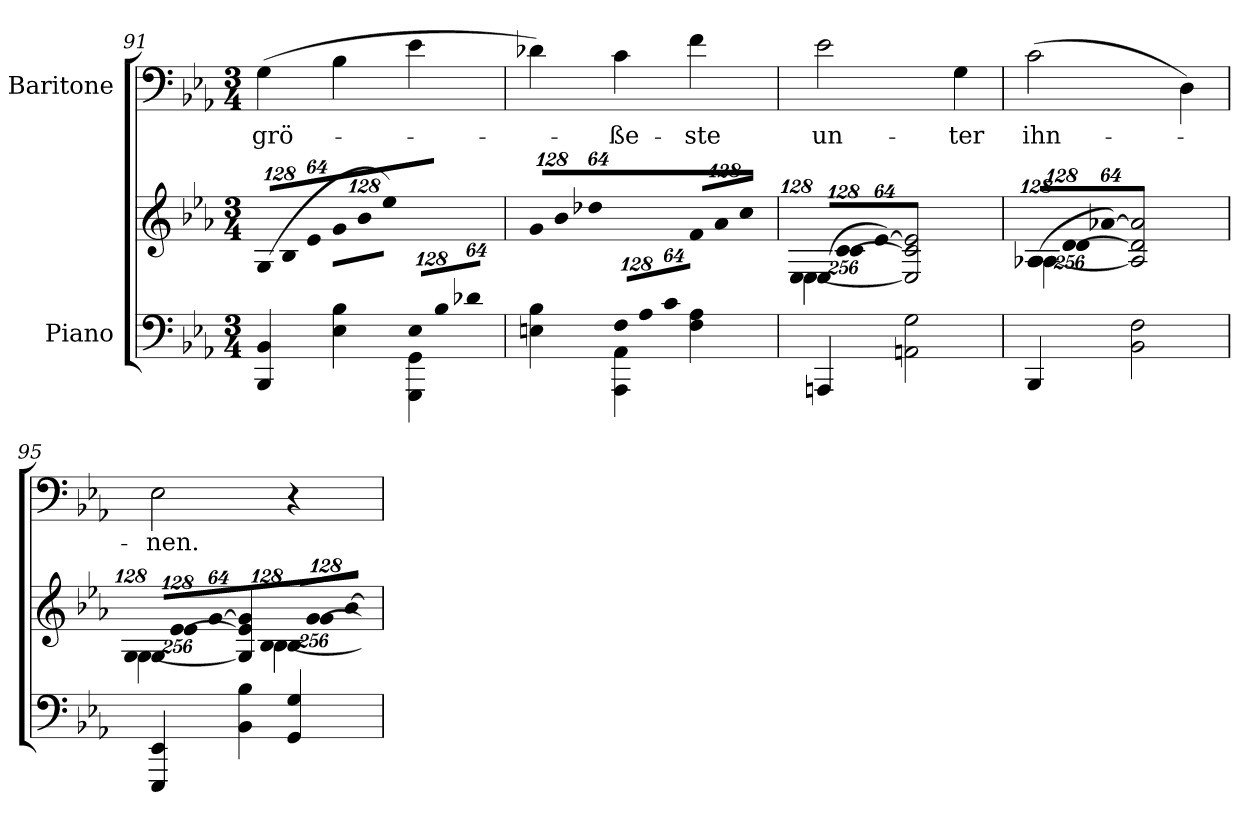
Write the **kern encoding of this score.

**kern	**kern	**kern	**text
*part2	*part2	*part1	*part1
*staff3	*staff2	*staff1	*staff1
*I"Piano	*	*I"Baritone	*
*clefF4	*clefG2	*clefF4	*
*k[b-e-a-]	*k[b-e-a-]	*k[b-e-a-]	*
*E-:	*E-:	*E-:	*
*M3/4	*M3/4	*M3/4	*
=91	=91	=91	=91
*^	*	*	*
*	*^	*	*	*
*	*	*	*Xbrackettup	*	*
!	!	!	!LO:N:vis=8	!	!
!	!	!	!	!	!LO:LY:b:color=#000000
2ryy	4BBB-i/ 4BB-i	2ryy	(1024%85Gi/L	(4Gi\	grö-
!	!	!	!LO:N:vis=8	!	!
.	.	.	1024%85B-i/	.	.
!	!	!	!LO:N:vis=8	!	!
.	.	.	512%43e-i/J	.	.
!	!	!	!LO:N:vis=8	!	!
.	4E-i\ 4B-i	.	1024%85gi\L	4B-i\	.
!	!	!	!LO:N:vis=8	!	!
.	.	.	1024%85b-i\	.	.
!	!	!	!LO:N:vis=8	!	!
.	.	.	512%43ee-i\J)	.	.
*Xbrackettup	*	*	*	*	*
!LO:N:vis=8	!	!	!	!	!
(1024%85E-i/L	4GGGi\ 4GGi	4ryy	4ryy	4e-i\	.
!LO:N:vis=8	!	!	!	!	!
1024%85B-i/	.	.	.	.	.
!LO:N:vis=8	!	!	!	!	!
512%43d-Xi/J	.	.	.	.	.
*	*v	*v	*	*	*
=92	=92	=92	=92	=92
!	!	!LO:N:vis=8	!	!
4ryy	4Eni\ 4B-i	1024%85gi\L	4d-Xi\)	.
!	!	!LO:N:vis=8	!	!
.	.	1024%85b-i\	.	.
!	!	!LO:N:vis=8	!	!
.	.	512%43dd-Xi\J)	.	.
!LO:N:vis=8	!	!	!	!
!	!	!	!	!LO:LY:b:color=#000000
(1024%85Fi/L	4AAA-i\ 4AA-i	4ryy	4ci\	-ße-
!LO:N:vis=8	!	!	!	!
1024%85A-i/	.	.	.	.
!LO:N:vis=8	!	!	!	!
512%43ci/J	.	.	.	.
!	!	!LO:N:vis=8	!	!
!	!	!	!	!LO:LY:b:color=#000000
4ryy	4Fi\ 4A-i	1024%85fi/L	4fi\	-ste
!	!	!LO:N:vis=8	!	!
.	.	1024%85a-i/	.	.
!	!	!LO:N:vis=8	!	!
.	.	512%43cci/J)	.	.
*v	*v	*	*	*
!!LO:LB:g=z
=93	=93	=93	=93
*	*^	*	*
*	*	*^	*	*
!	!LO:N:vis=8	!	!LO:N:vis=8	!	!
!	!	!	!	!	!LO:LY:b:color=#000000
4AAAni/	(1024%85E-i/L	[4E-i\	1024%85E-i/	2e-i\	un-
!	!LO:N:vis=8	!	!LO:N:vis=4	!	!
.	1024%85ci/	.	[1024%171ci\	.	.
!	!LO:N:vis=8	!	!	!	!
.	[512%43e-i/J)	.	.	.	.
2AAni\ 2Gi	2E-i/] 2ci] 2e-i]	2ryy	2ryy	.	.
!	!	!	!	!	!LO:LY:b:color=#000000
.	.	.	.	4Gi\	-ter
=94	=94	=94	=94	=94	=94
!	!LO:N:vis=8	!	!LO:N:vis=8	!	!
!	!	!	!	!	!LO:LY:b:color=#000000
4BBB-i/	(1024%85A-Xi/L	[4A-i\	1024%85A-i/	(2ci\	ihn-
!	!LO:N:vis=8	!	!LO:N:vis=4	!	!
.	1024%85di/	.	[1024%171di\	.	.
!	!LO:N:vis=8	!	!	!	!
.	[512%43a-Xi/J)	.	.	.	.
2BB-i\ 2Fi	2A-i/] 2di] 2a-i]	2ryy	2ryy	.	.
.	.	.	.	4Di\)	.
=95	=95	=95	=95	=95	=95
!	!LO:N:vis=8	!	!LO:N:vis=8	!	!
!	!	!	!	!	!LO:LY:b:color=#000000
4EEE-i/ 4EE-i	1024%85Gi/L	[4Gi\	1024%85Gi/	2E-i\	-nen.
!	!LO:N:vis=8	!	!LO:N:vis=4	!	!
.	1024%85e-i/	.	[1024%171e-i\	.	.
!	!LO:N:vis=8	!	!	!	!
.	[512%43gi/J	.	.	.	.
4BB-i\ 4B-i	4Gi/] 4e-i] 4gi]	4ryy	4ryy	.	.
!	!LO:N:vis=8	!	!LO:N:vis=8	!	!
4GGi/ 4Gi	1024%85B-i/L	[4B-i\	1024%85B-i/	4r	.
!	!LO:N:vis=8	!	!LO:N:vis=4	!	!
.	1024%85gi/	.	[1024%171gi\	.	.
!	!LO:N:vis=8	!	!	!	!
.	[512%43b-i/J	.	.	.	.
*	*v	*v	*v	*	*
=	=	=	=
*-	*-	*-	*-
